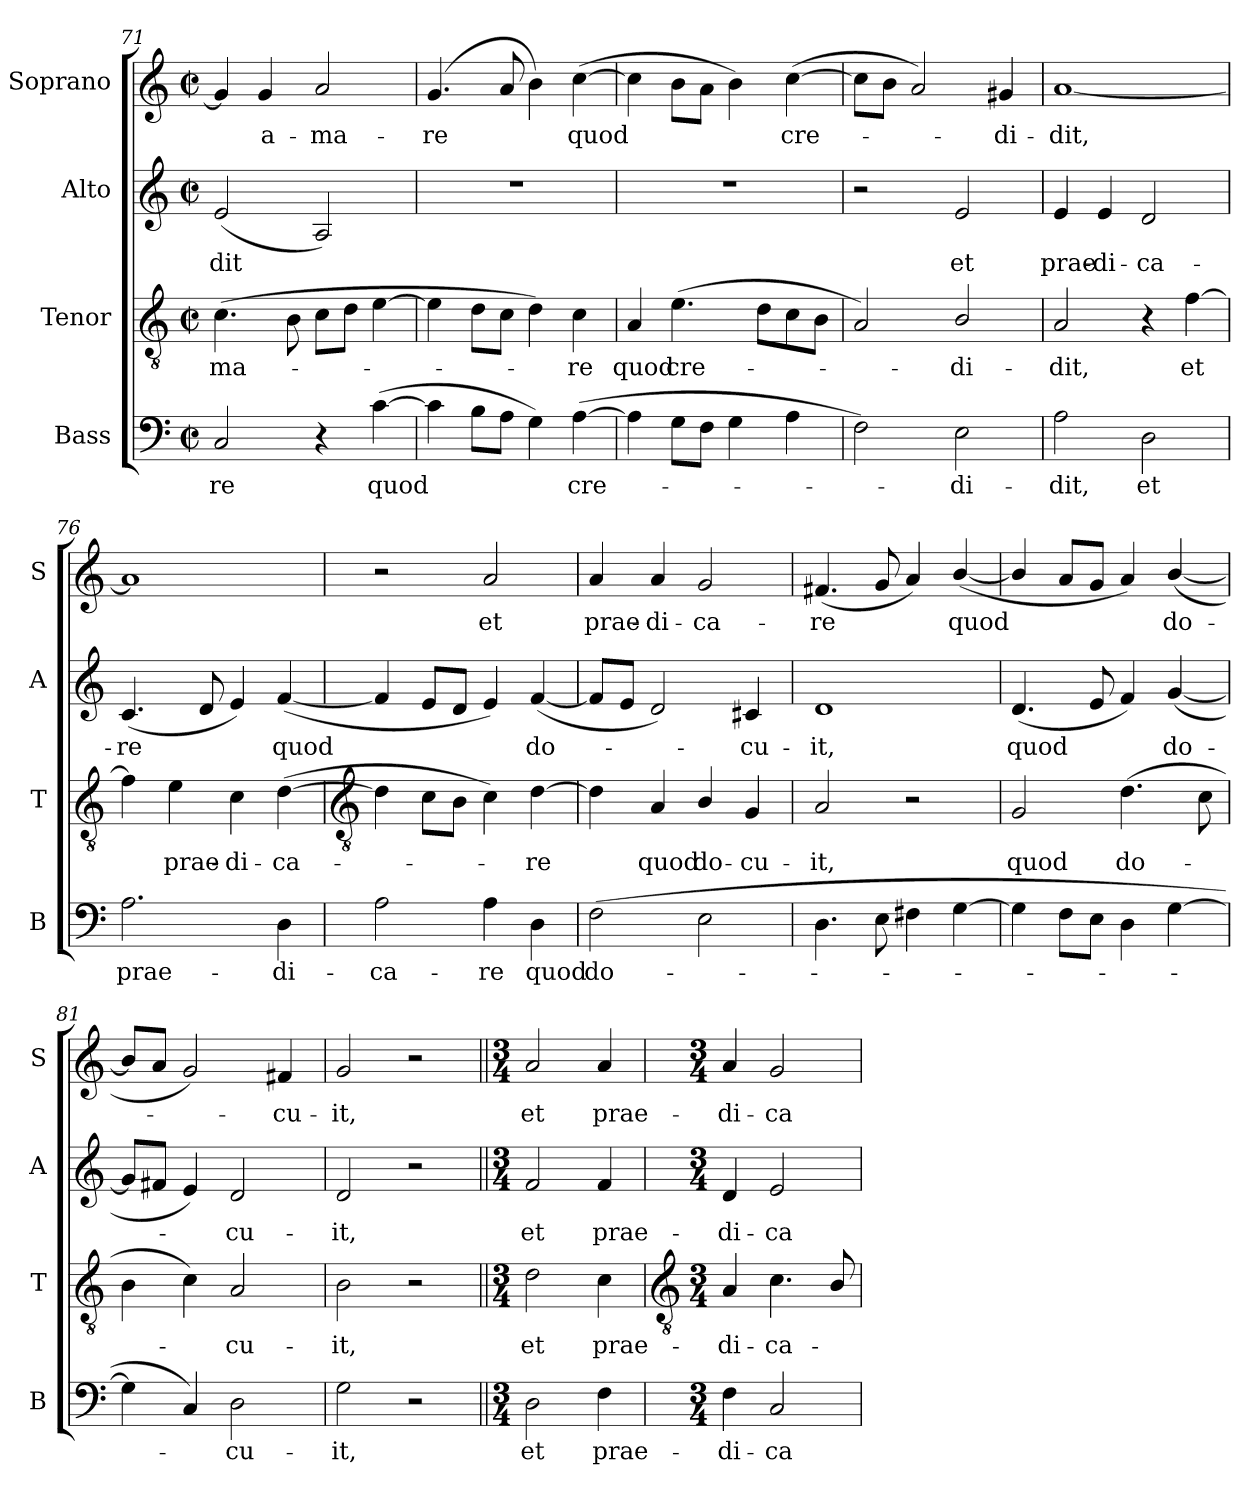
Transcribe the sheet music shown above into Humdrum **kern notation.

**kern	**text	**kern	**text	**kern	**text	**kern	**text
*part4	*part4	*part3	*part3	*part2	*part2	*part1	*part1
*staff4	*staff4	*staff3	*staff3	*staff2	*staff2	*staff1	*staff1
*I"Bass	*	*I"Tenor	*	*I"Alto	*	*I"Soprano	*
*I'B	*	*I'T	*	*I'A	*	*I'S	*
*clefF4	*	*clefGv2	*	*clefG2	*	*clefG2	*
*k[]	*	*k[]	*	*k[]	*	*k[]	*
*C:	*	*C:	*	*C:	*	*C:	*
*M2/2	*	*M2/2	*	*M2/2	*	*M2/2	*
*met(c|)	*	*met(c|)	*	*met(c|)	*	*met(c|)	*
=71	=71	=71	=71	=71	=71	=71	=71
!	!LO:LY:b	!	!LO:LY:b	!	!LO:LY:b	!	!
2C	re	(>4.c	-ma-	(<2e	-dit	4g]	.
!	!	!	!	!	!	!	!LO:LY:b
.	.	.	.	.	.	4g	a-
.	.	8B	.	.	.	.	.
!	!	!	!	!	!	!	!LO:LY:b
4r	.	8cL	.	2A)	.	2a	-ma-
.	.	8dJ	.	.	.	.	.
!	!LO:LY:b	!	!	!	!	!	!
(>[4c	quod	[4e	.	.	.	.	.
=72	=72	=72	=72	=72	=72	=72	=72
!	!	!	!	!	!	!	!LO:LY:b
4c]	.	4e]	.	1r	.	(<4.g	-re
8BL	.	8dL	.	.	.	.	.
8AJ	.	8cJ	.	.	.	8a	.
4G)	.	4d)	.	.	.	4b)	.
!	!LO:LY:b	!	!LO:LY:b	!	!	!	!LO:LY:b
(>[4A	cre-	4c	re	.	.	(>[4cc	quod
=73	=73	=73	=73	=73	=73	=73	=73
!	!	!	!LO:LY:b	!	!	!	!
4A]	.	4A	quod	1r	.	4cc]	.
!	!	!	!LO:LY:b	!	!	!	!
8GL	.	(>4.e	cre-	.	.	8b\L	.
8FJ	.	.	.	.	.	8a\J	.
4G	.	.	.	.	.	4b)	.
.	.	8dL	.	.	.	.	.
!	!	!	!	!	!	!	!LO:LY:b
4A	.	8c	.	.	.	(>[4cc	cre-
.	.	8BJ	.	.	.	.	.
=74	=74	=74	=74	=74	=74	=74	=74
2F)	.	2A)	.	2r	.	8ccL]	.
.	.	.	.	.	.	8bJ	.
.	.	.	.	.	.	2a)	.
!	!LO:LY:b	!	!LO:LY:b	!	!LO:LY:b	!	!
2E	di-	2B/	di-	2e	et	.	.
!	!	!	!	!	!	!	!LO:LY:b
.	.	.	.	.	.	4g#X	di-
=75	=75	=75	=75	=75	=75	=75	=75
!	!LO:LY:b	!	!LO:LY:b	!	!LO:LY:b	!	!LO:LY:b
2A	-dit,	2A	-dit,	4e	prae-	[1a	-dit,
!	!	!	!	!	!LO:LY:b	!	!
.	.	.	.	4e	-di-	.	.
!	!LO:LY:b	!	!	!	!LO:LY:b	!	!
2D	et	4r	.	2d	-ca-	.	.
!	!	!	!LO:LY:b	!	!	!	!
.	.	[4f	et	.	.	.	.
=76	=76	=76	=76	=76	=76	=76	=76
!	!LO:LY:b	!	!	!	!LO:LY:b	!	!
2.A	prae-	4f]	.	(<4.c	-re	1a]	.
!	!	!	!LO:LY:b	!	!	!	!
.	.	4e	prae-	.	.	.	.
.	.	.	.	8d	.	.	.
!	!	!	!LO:LY:b	!	!	!	!
.	.	4c	-di-	4e)	.	.	.
!	!LO:LY:b	!	!LO:LY:b	!	!LO:LY:b	!	!
4D	-di-	(>[4d	-ca-	(<[4f	quod	.	.
!!LO:LB:g=z
=77	=77	=77	=77	=77	=77	=77	=77
*	*	*clefGv2	*	*	*	*	*
!	!LO:LY:b	!	!	!	!	!	!
2A	-ca-	4d]	.	4f]	.	2r	.
.	.	8cL	.	8eL	.	.	.
.	.	8BJ	.	8dJ	.	.	.
!	!LO:LY:b	!	!	!	!	!	!LO:LY:b
4A	-re	4c)	.	4e)	.	2a	et
!	!LO:LY:b	!	!LO:LY:b	!	!LO:LY:b	!	!
4D	quod	[4d	re	(<[4f	do-	.	.
=78	=78	=78	=78	=78	=78	=78	=78
!	!LO:LY:b	!	!	!	!	!	!LO:LY:b
(>2F	do-	4d]	.	8fL]	.	4a	prae-
.	.	.	.	8eJ	.	.	.
!	!	!	!LO:LY:b	!	!	!	!LO:LY:b
.	.	4A	quod	2d)	.	4a	-di-
!	!	!	!LO:LY:b	!	!	!	!LO:LY:b
2E	.	4B/	do-	.	.	2g	-ca-
!	!	!	!LO:LY:b	!	!LO:LY:b	!	!
.	.	4G	-cu-	4c#X	cu-	.	.
=79	=79	=79	=79	=79	=79	=79	=79
!	!	!	!LO:LY:b	!	!LO:LY:b	!	!LO:LY:b
4.D	.	2A	-it,	1d	-it,	(<4.f#X	-re
8E	.	.	.	.	.	8g	.
4F#X	.	2r	.	.	.	4a)	.
!	!	!	!	!	!	!	!LO:LY:b
[4G	.	.	.	.	.	(<[4b/	quod
=80	=80	=80	=80	=80	=80	=80	=80
!	!	!	!LO:LY:b	!	!LO:LY:b	!	!
4G]	.	2G	quod	(<4.d	quod	4b/]	.
8FL	.	.	.	.	.	8aL	.
8EJ	.	.	.	8e	.	8gJ	.
!	!	!	!LO:LY:b	!	!	!	!
4D	.	(>4.d	do-	4f)	.	4a)	.
!	!	!	!	!	!LO:LY:b	!	!LO:LY:b
[4G	.	.	.	(<[4g	do-	(<[4b/	do-
.	.	8c	.	.	.	.	.
=81	=81	=81	=81	=81	=81	=81	=81
4G]	.	4B	.	8gL]	.	8bL]	.
.	.	.	.	8f#XJ	.	8aJ	.
4C)	.	4c)	.	4e)	.	2g)	.
!	!LO:LY:b	!	!LO:LY:b	!	!LO:LY:b	!	!
2D	cu-	2A	cu-	2d	cu-	.	.
!	!	!	!	!	!	!	!LO:LY:b
.	.	.	.	.	.	4f#X	cu-
=82	=82	=82	=82	=82	=82	=82	=82
!	!LO:LY:b	!	!LO:LY:b	!	!LO:LY:b	!	!LO:LY:b
2G	-it,	2B	-it,	2d	-it,	2g	-it,
2r	.	2r	.	2r	.	2r	.
=83||	=83||	=83||	=83||	=83||	=83||	=83||	=83||
*M3/4	*	*M3/4	*	*M3/4	*	*M3/4	*
!	!LO:LY:b	!	!LO:LY:b	!	!LO:LY:b	!	!LO:LY:b
2D	et	2d	et	2f	et	2a	et
!	!LO:LY:b	!	!LO:LY:b	!	!LO:LY:b	!	!LO:LY:b
4F	prae-	4c	prae-	4f	prae-	4a	prae-
!!LO:LB:g=z
=84	=84	=84	=84	=84	=84	=84	=84
*	*	*clefGv2	*	*	*	*	*
*M3/4	*	*M3/4	*	*M3/4	*	*M3/4	*
!	!LO:LY:b	!	!LO:LY:b	!	!LO:LY:b	!	!LO:LY:b
4F	-di-	4A	-di-	4d	-di-	4a	-di-
!	!LO:LY:b	!	!LO:LY:b	!	!LO:LY:b	!	!LO:LY:b
2C	-ca-	4.c	-ca-	2e	-ca-	2g	-ca-
.	.	8B/	.	.	.	.	.
=	=	=	=	=	=	=	=
*-	*-	*-	*-	*-	*-	*-	*-
